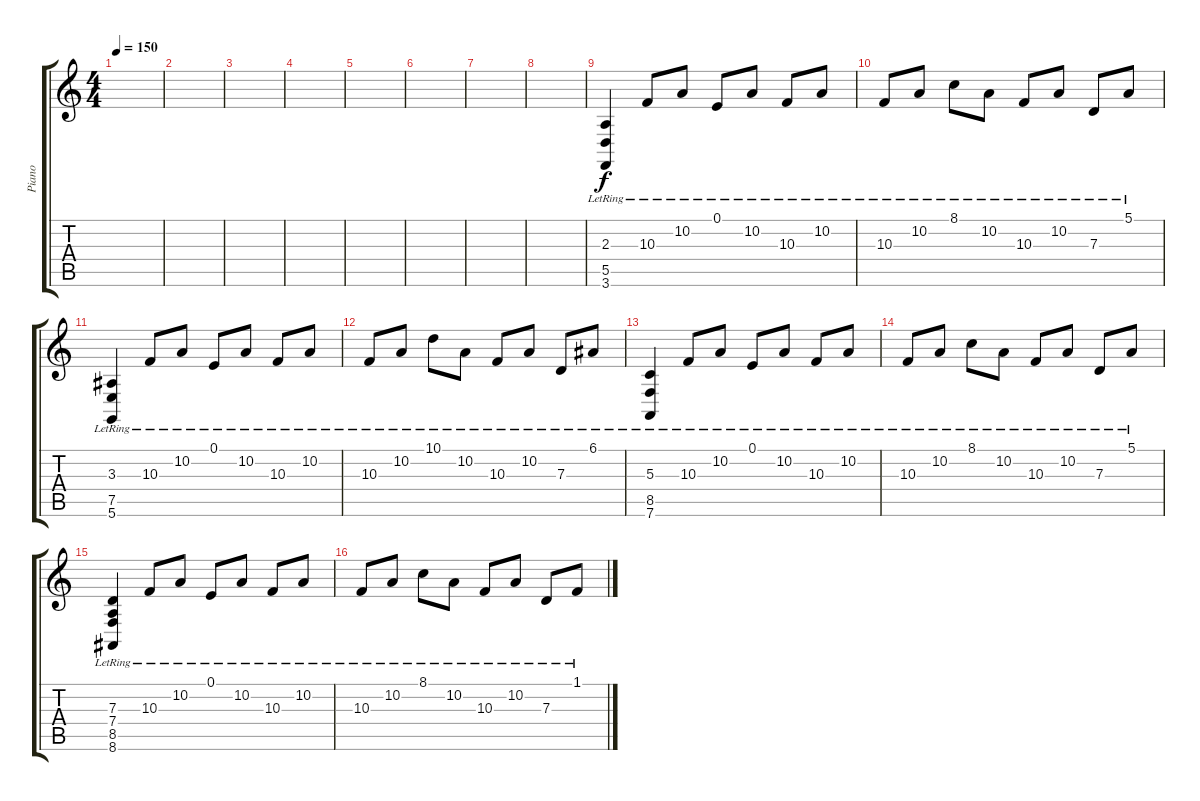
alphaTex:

\track ("Piano" "Piano") {instrument acousticgrandpiano}
\staff {score tabs}
\tuning (E4 B3 G3 D3 A2 D2) {hide}
\ts (4 4)
\tempo 150
\clef g2
\ks c
|
|
|
|
|
|
|
|
(2.3{lr} 5.5{lr} 3.6{lr}).4 10.3{lr}.8 10.2{lr}.8 0.1{lr}.8 10.2{lr}.8 10.3{lr}.8 10.2{lr}.8 |
10.3{lr}.8 10.2{lr}.8 8.1{lr}.8 10.2{lr}.8 10.3{lr}.8 10.2{lr}.8 7.3{lr}.8 5.1{lr}.8 |
(3.3{lr} 7.5{lr} 5.6{lr}).4 10.3{lr}.8 10.2{lr}.8 0.1{lr}.8 10.2{lr}.8 10.3{lr}.8 10.2{lr}.8 |
10.3{lr}.8 10.2{lr}.8 10.1{lr}.8 10.2{lr}.8 10.3{lr}.8 10.2{lr}.8 7.3{lr}.8 6.1{lr}.8 |
(5.3{lr} 8.5{lr} 7.6{lr}).4 10.3{lr}.8 10.2{lr}.8 0.1{lr}.8 10.2{lr}.8 10.3{lr}.8 10.2{lr}.8 |
10.3{lr}.8 10.2{lr}.8 8.1{lr}.8 10.2{lr}.8 10.3{lr}.8 10.2{lr}.8 7.3{lr}.8 5.1{lr}.8 |
(7.3{lr} 7.4{lr} 8.5{lr} 8.6{lr}).4 10.3{lr}.8 10.2{lr}.8 0.1{lr}.8 10.2{lr}.8 10.3{lr}.8 10.2{lr}.8 |
10.3{lr}.8 10.2{lr}.8 8.1{lr}.8 10.2{lr}.8 10.3{lr}.8 10.2{lr}.8 7.3{lr}.8 1.1{lr}.8
